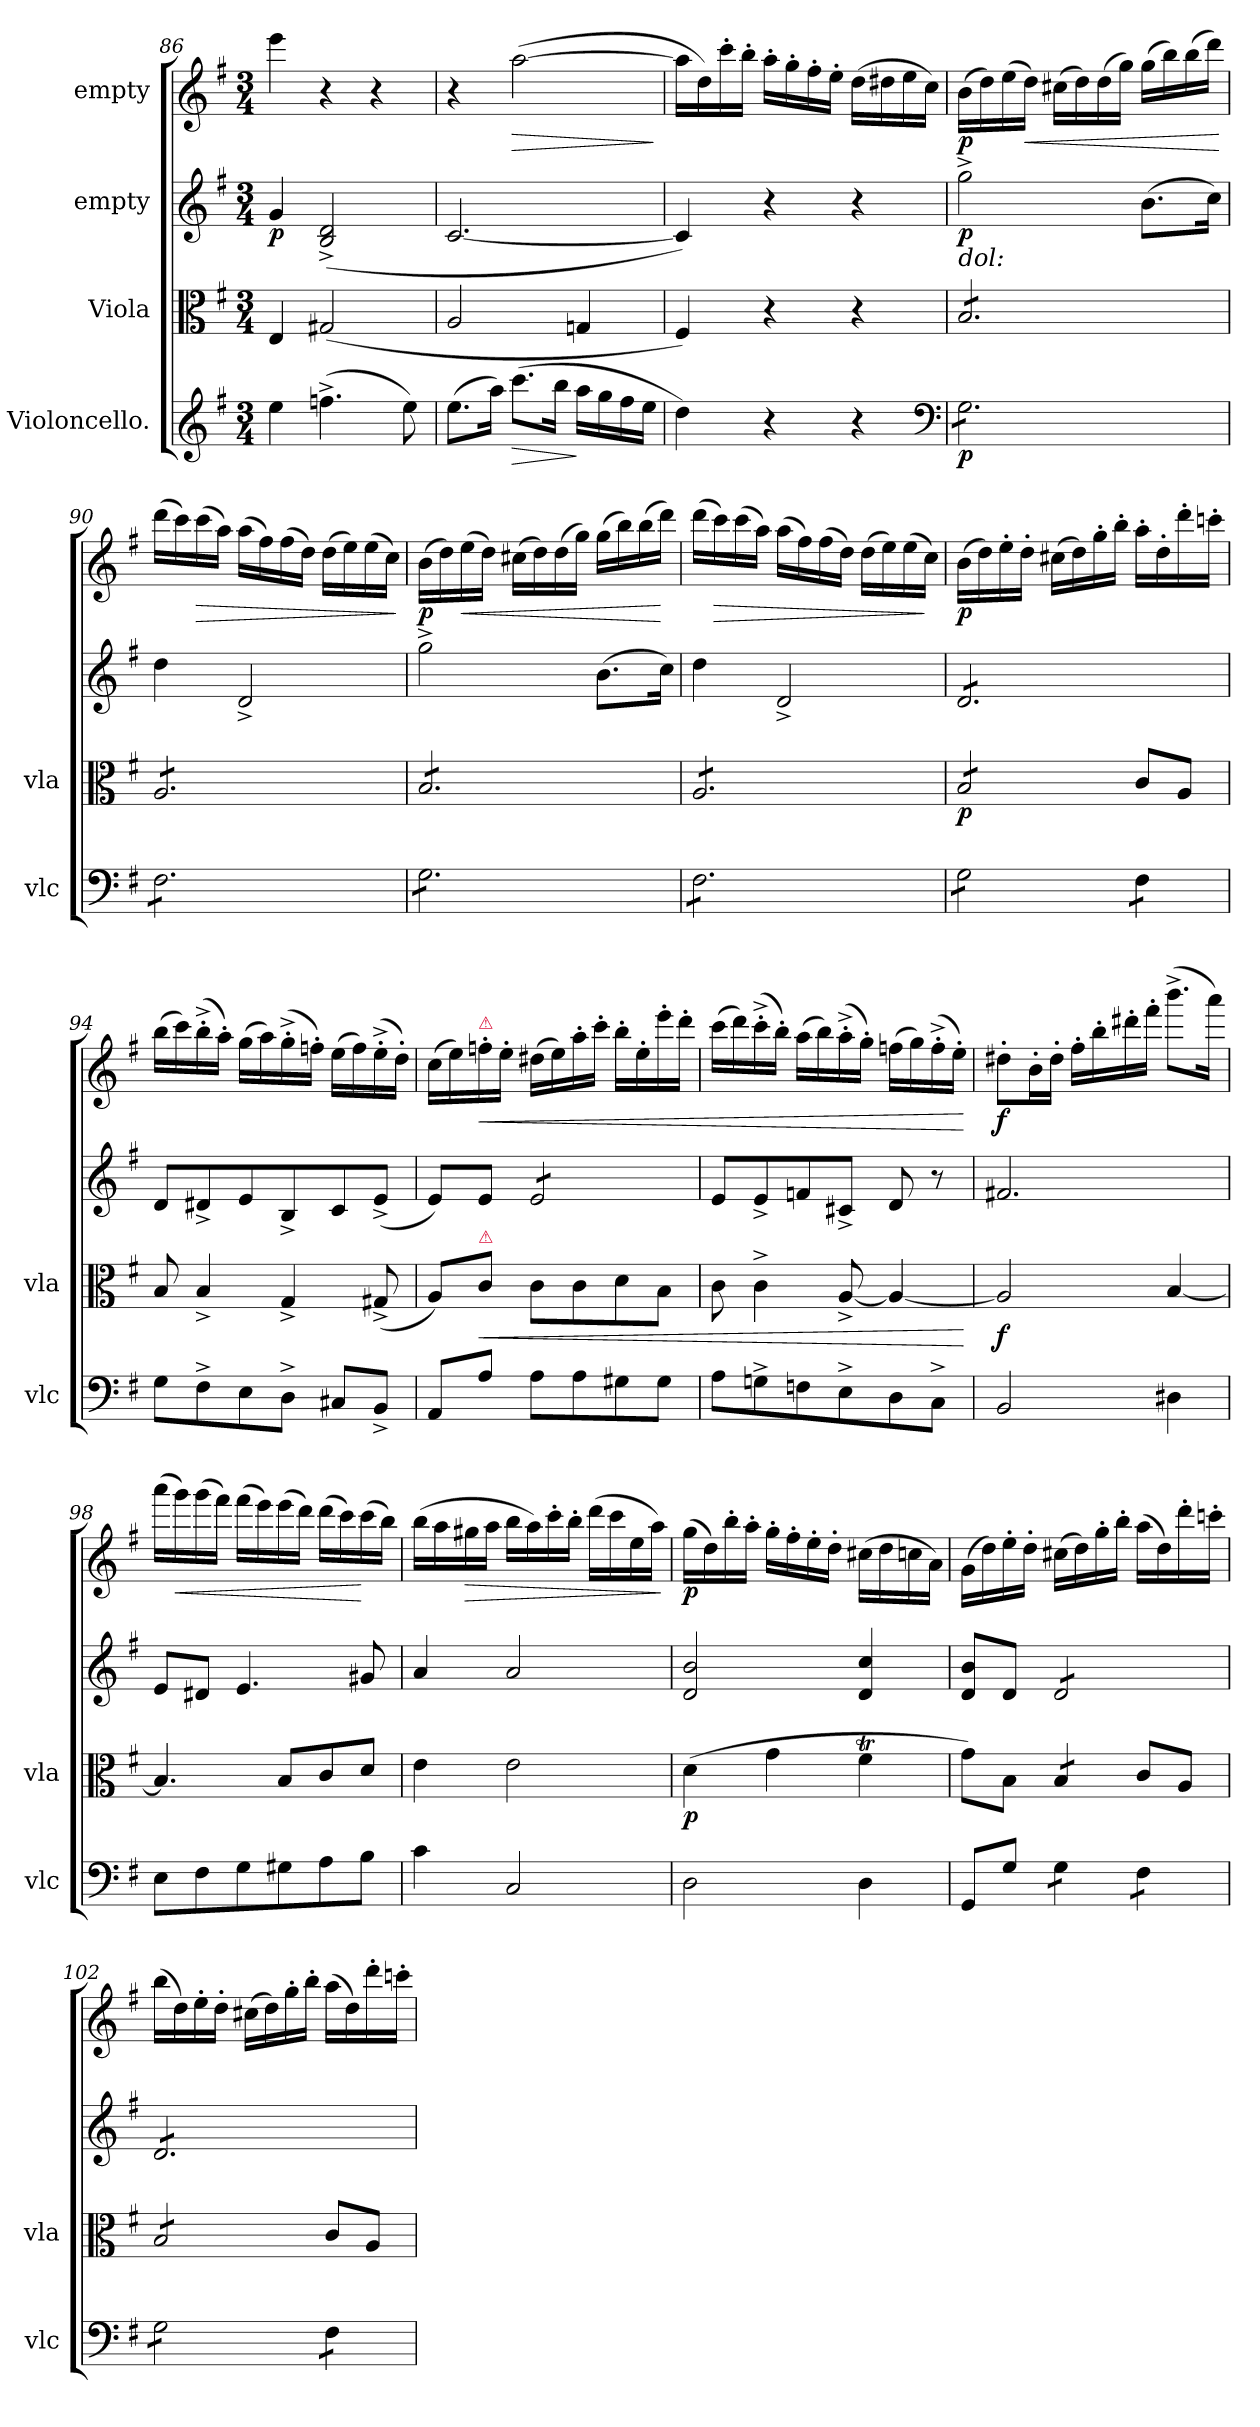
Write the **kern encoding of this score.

**kern	**dynam	**kern	**dynam	**kern	**dynam	**kern	**dynam
*part4	*part4	*part3	*part3	*part2	*part2	*part1	*part1
*staff4	*staff4	*staff3	*staff3	*staff2	*staff2	*staff1	*staff1
*I"Violoncello.	*	*I"Viola	*	*I"empty	*	*I"empty	*
*I'vlc	*	*I'vla	*	*	*	*	*
*clefG2	*	*clefC3	*	*clefG2	*	*clefG2	*
*k[f#]	*	*k[f#]	*	*k[f#]	*	*k[f#]	*
*e:	*	*e:	*	*e:	*	*e:	*
*M3/4	*	*M3/4	*	*M3/4	*	*M3/4	*
=86	=86	=86	=86	=86	=86	=86	=86
4ee\	.	4E/	.	4g/	p	4eee\	.
(4.ffn^<\	.	(>2G#X/	.	(>2B^>/ 2d^>/	.	4r	.
.	.	.	.	.	.	4r	.
8ee\)	.	.	.	.	.	.	.
=87	=87	=87	=87	=87	=87	=87	=87
(8.ee\L	.	2A/	.	[2.c/	.	4r	.
16aa\Jk)	.	.	.	.	.	.	.
!	!LO:HP:b	!	!	!	!	!	!LO:HP:b
(8.ccc\L	>	.	.	.	.	([2aa\	>
16bb\Jk	.	.	.	.	.	.	.
16aa\LL	]	4Gn/	.	.	.	.	.
16gg\	.	.	.	.	.	.	.
16ff#\	.	.	.	.	.	.	.
16ee\JJ	.	.	.	.	.	.	.
.	.	.	.	.	.	.	]
=88	=88	=88	=88	=88	=88	=88	=88
4dd\)	.	4F#/)	.	4c/])	.	16aa\LL]	.
.	.	.	.	.	.	16dd\)	.
.	.	.	.	.	.	16ccc'\	.
.	.	.	.	.	.	16bb'\JJ	.
4r	.	4r	.	4r	.	16aa'\LL	.
.	.	.	.	.	.	16gg'\	.
.	.	.	.	.	.	16ff#'\	.
.	.	.	.	.	.	16ee'\JJ	.
4r	.	4r	.	4r	.	(16dd\LL	.
.	.	.	.	.	.	16dd#X\	.
.	.	.	.	.	.	16ee\	.
.	.	.	.	.	.	16cc\JJ)	.
*clefF4	*	*	*	*	*	*	*
=89	=89	=89	=89	=89	=89	=89	=89
!	!	!	!	!LO:TX:b:i:t=dol&colon;	!	!	!
*tremolo	*	*	*	*	*	*	*
*	*	*tremolo	*	*	*	*	*
8G\L	p	8B/L	.	2gg^<\	p	(16b\LL	p
.	.	.	.	.	.	16dd\)	.
8G\	.	8B/	.	.	.	(16ee\	.
!	!	!	!	!	!	!	!LO:HP:b
.	.	.	.	.	.	16dd\JJ)	<
8G\	.	8B/	.	.	.	(16cc#X\LL	.
.	.	.	.	.	.	16dd\)	.
8G\	.	8B/	.	.	.	(16dd\	.
.	.	.	.	.	.	16gg\JJ)	.
8G\	.	8B/	.	(8.b\L	.	(16gg\LL	.
.	.	.	.	.	.	16bb\)	.
8G\J	.	8B/J	.	.	.	(16bb\	.
.	.	.	.	16cc\Jk)	.	16ddd\JJ)	.
.	.	.	.	.	.	.	[
=90	=90	=90	=90	=90	=90	=90	=90
8F#\L	.	8A/L	.	4dd\	.	(16ddd\LL	.
.	.	.	.	.	.	16ccc\)	.
!	!	!	!	!	!	!	!LO:HP:b
8F#\	.	8A/	.	.	.	(16ccc\	>
.	.	.	.	.	.	16aa\JJ)	.
8F#\	.	8A/	.	2d^>/	.	(16aa\LL	.
.	.	.	.	.	.	16ff#\)	.
8F#\	.	8A/	.	.	.	(16ff#\	.
.	.	.	.	.	.	16dd\JJ)	.
8F#\	.	8A/	.	.	.	(16dd\LL	.
.	.	.	.	.	.	16ee\)	.
8F#\J	.	8A/J	.	.	.	(16ee\	.
.	.	.	.	.	.	16cc\JJ)	.
.	.	.	.	.	.	.	]
=91	=91	=91	=91	=91	=91	=91	=91
8G\L	.	8B/L	.	2gg^<\	.	(16b\LL	p
.	.	.	.	.	.	16dd\)	.
!	!	!	!	!	!	!	!LO:HP:b
8G\	.	8B/	.	.	.	(16ee\	<
.	.	.	.	.	.	16dd\JJ)	.
8G\	.	8B/	.	.	.	(16cc#X\LL	.
.	.	.	.	.	.	16dd\)	.
8G\	.	8B/	.	.	.	(16dd\	.
.	.	.	.	.	.	16gg\JJ)	.
8G\	.	8B/	.	(8.b\L	.	(16gg\LL	.
.	.	.	.	.	.	16bb\)	.
8G\J	.	8B/J	.	.	.	(16bb\	.
.	.	.	.	16cc\Jk)	.	16ddd\JJ)	[
=92	=92	=92	=92	=92	=92	=92	=92
8F#\L	.	8A/L	.	4dd\	.	(16ddd\LL	.
!	!	!	!	!	!	!	!LO:HP:b
.	.	.	.	.	.	16ccc\)	>
8F#\	.	8A/	.	.	.	(16ccc\	.
.	.	.	.	.	.	16aa\JJ)	.
8F#\	.	8A/	.	2d^>/	.	(16aa\LL	.
.	.	.	.	.	.	16ff#\)	.
8F#\	.	8A/	.	.	.	(16ff#\	.
.	.	.	.	.	.	16dd\JJ)	.
8F#\	.	8A/	.	.	.	(16dd\LL	.
.	.	.	.	.	.	16ee\)	.
8F#\J	.	8A/J	.	.	.	(16ee\	.
.	.	.	.	.	.	16cc\JJ)	]
=93	=93	=93	=93	=93	=93	=93	=93
*	*	*	*	*tremolo	*	*	*
8G\L	.	8B/L	p	8d/L	.	(16b\LL	p
.	.	.	.	.	.	16dd\)	.
8G\	.	8B/	.	8d/	.	16ee'\	.
.	.	.	.	.	.	16dd'\JJ	.
8G\	.	8B/	.	8d/	.	(16cc#X\LL	.
.	.	.	.	.	.	16dd\)	.
8G\J	.	8B/J	.	8d/	.	16gg'\	.
*	*	*Xtremolo	*	*	*	*	*
.	.	.	.	.	.	16bb'\JJ	.
8F#\L	.	8c/L	.	8d/	.	16aa'\LL	.
.	.	.	.	.	.	16dd'\	.
8F#\J	.	8A/J	.	8d/J	.	16ddd'\	.
*	*	*	*	*Xtremolo	*	*	*
*Xtremolo	*	*	*	*	*	*	*
.	.	.	.	.	.	16cccn'\JJ	.
=94	=94	=94	=94	=94	=94	=94	=94
8G\L	.	8B/	.	8d/L	.	(16bb\LL	.
.	.	.	.	.	.	16ccc\)	.
8F#^\	.	4B^/	.	8d#X^>/	.	(16bb'^<\	.
.	.	.	.	.	.	16aa'\JJ)	.
8E\	.	.	.	8e/	.	(16gg\LL	.
.	.	.	.	.	.	16aa\)	.
8D^\J	.	4G^/	.	8B^>/	.	(16gg'^<\	.
.	.	.	.	.	.	16ffn'\JJ)	.
8C#X/L	.	.	.	8c/	.	(16ee\LL	.
.	.	.	.	.	.	16ff\)	.
8BB^>/J	.	(8G#X^/	.	(8e^>/J	.	(16ee'^<\	.
.	.	.	.	.	.	16dd'\JJ)	.
=95	=95	=95	=95	=95	=95	=95	=95
8AA/L	.	8A/L)	.	8e/L)	.	(16cc\LL	.
.	.	.	.	.	.	16ee\)	.
!	!	!	!	!	!	!LO:TX:a:color=crimson:t=⚠	!
!	!	!LO:TX:a:color=crimson:t=⚠	!	!	!	!	!
!	!	!	!LO:HP:b	!	!	!	!LO:HP:b
8A\J	.	8c/J	<	8e/J	.	16ffn'\	<
.	.	.	.	.	.	16ee'\JJ	.
*	*	*	*	*tremolo	*	*	*
8A\L	.	8c\L	.	8e/L	.	(16dd#X\LL	.
.	.	.	.	.	.	16ee\)	.
8A\	.	8c\	.	8e/	.	16aa'\	.
.	.	.	.	.	.	16ccc'\JJ	.
8G#X\	.	8d\	.	8e/	.	16bb'\LL	.
.	.	.	.	.	.	16ee'\	.
8G#\J	.	8B\J	.	8e/J	.	16eee'\	.
*	*	*	*	*Xtremolo	*	*	*
.	.	.	.	.	.	16ddd'\JJ	.
=96	=96	=96	=96	=96	=96	=96	=96
8A\L	.	8c\	.	8e/L	.	(16ccc\LL	.
.	.	.	.	.	.	16ddd\)	.
8Gn^\	.	4c^\	.	8e^>/	.	(16ccc'^<\	.
.	.	.	.	.	.	16bb'\JJ)	.
8Fn\	.	.	.	8fn/	.	(16aa\LL	.
.	.	.	.	.	.	16bb\)	.
8E^\	.	[8A^>/	.	8c#X^>/J	.	(16aa'^<\	.
.	.	.	.	.	.	16gg'\JJ)	.
8D\	.	4A/_	.	8d/	.	(16ffn\LL	.
.	.	.	.	.	.	16gg\)	.
8C^\J	.	.	.	8r	.	(16ff'^<\	.
.	.	.	.	.	.	16ee'\JJ)	.
.	.	.	[	.	.	.	[
=97	=97	=97	=97	=97	=97	=97	=97
2BB/	.	2A/]	f	2.f#X/	.	8dd#X'\L	f
.	.	.	.	.	.	16b'\L	.
.	.	.	.	.	.	16dd#'\JJ	.
.	.	.	.	.	.	16ff#'\LL	.
.	.	.	.	.	.	16bb'\	.
.	.	.	.	.	.	16ddd#X'\	.
.	.	.	.	.	.	16fff#'\JJ	.
4D#X\	.	[4B/	.	.	.	(8.bbb^<\L	.
.	.	.	.	.	.	16aaa\Jk)	.
=98	=98	=98	=98	=98	=98	=98	=98
8E\L	.	4.B/]	.	8e/L	.	(16aaa\LL	.
!	!	!	!	!	!	!	!LO:HP:b
.	.	.	.	.	.	16ggg\)	<
8F#\	.	.	.	8d#X/J	.	(16ggg\	.
.	.	.	.	.	.	16fff#\JJ)	.
8G\	.	.	.	4.e/	.	(16fff#\LL	.
.	.	.	.	.	.	16eee\)	.
8G#X\	.	8B/L	.	.	.	(16eee\	.
.	.	.	.	.	.	16ddd\JJ)	.
8A\	.	8c/	.	.	.	(16ddd\LL	.
.	.	.	.	.	.	16ccc\)	.
8B\J	.	8d/J	.	8g#X/	.	(16ccc\	[
.	.	.	.	.	.	16bb\JJ)	.
=99	=99	=99	=99	=99	=99	=99	=99
4c\	.	4e\	.	4a/	.	(16bb\LL	.
.	.	.	.	.	.	16aa\	.
!	!	!	!	!	!	!	!LO:HP:b
.	.	.	.	.	.	16gg#X\	>
.	.	.	.	.	.	16aa\JJ	.
2C/	.	2e\	.	2a/	.	16bb\LL	.
.	.	.	.	.	.	16aa\)	.
.	.	.	.	.	.	16ccc'\	.
.	.	.	.	.	.	16bb'\JJ	.
.	.	.	.	.	.	(16ddd\LL	.
.	.	.	.	.	.	16ccc\	.
.	.	.	.	.	.	16ee\	.
.	.	.	.	.	.	16aa\JJ)	.
.	.	.	.	.	.	.	]
=100	=100	=100	=100	=100	=100	=100	=100
2D\	.	(4d\	p	2d/ 2b/	.	(16gg\LL	p
.	.	.	.	.	.	16dd\)	.
.	.	.	.	.	.	16bb'\	.
.	.	.	.	.	.	16aa'\JJ	.
.	.	4g\	.	.	.	16gg'\LL	.
.	.	.	.	.	.	16ff#'\	.
.	.	.	.	.	.	16ee'\	.
.	.	.	.	.	.	16dd'\JJ	.
4D\	.	4f#t\	.	4d/ 4cc/	.	(16cc#X\LL	.
.	.	.	.	.	.	16dd\	.
.	.	.	.	.	.	16ccn\	.
.	.	.	.	.	.	16a\JJ)	.
=101	=101	=101	=101	=101	=101	=101	=101
8GG/L	.	8g\L)	.	8d/ 8b/L	.	(16g\LL	.
.	.	.	.	.	.	16dd\)	.
8G\J	.	8B\J	.	8d/J	.	16ee'\	.
.	.	.	.	.	.	16dd'\JJ	.
*tremolo	*	*	*	*	*	*	*
*	*	*tremolo	*	*	*	*	*
*	*	*	*	*tremolo	*	*	*
8G\L	.	8B/L	.	8d/L	.	(16cc#X\LL	.
.	.	.	.	.	.	16dd\)	.
8G\J	.	8B/J	.	8d/	.	16gg'\	.
*	*	*Xtremolo	*	*	*	*	*
.	.	.	.	.	.	16bb'\JJ	.
8F#\L	.	8c/L	.	8d/	.	(16aa\LL	.
.	.	.	.	.	.	16dd\)	.
8F#\J	.	8A/J	.	8d/J	.	16ddd'\	.
.	.	.	.	.	.	16cccn'\JJ	.
=102	=102	=102	=102	=102	=102	=102	=102
*	*	*tremolo	*	*	*	*	*
8G\L	.	8B/L	.	8d/L	.	(16bb\LL	.
.	.	.	.	.	.	16dd\)	.
8G\	.	8B/	.	8d/	.	16ee'\	.
.	.	.	.	.	.	16dd'\JJ	.
8G\	.	8B/	.	8d/	.	(16cc#X\LL	.
.	.	.	.	.	.	16dd\)	.
8G\J	.	8B/J	.	8d/	.	16gg'\	.
*	*	*Xtremolo	*	*	*	*	*
.	.	.	.	.	.	16bb'\JJ	.
8F#\L	.	8c/L	.	8d/	.	(16aa\LL	.
.	.	.	.	.	.	16dd\)	.
8F#\J	.	8A/J	.	8d/J	.	16ddd'\	.
*	*	*	*	*Xtremolo	*	*	*
*Xtremolo	*	*	*	*	*	*	*
.	.	.	.	.	.	16cccn'\JJ	.
=	=	=	=	=	=	=	=
*-	*-	*-	*-	*-	*-	*-	*-
